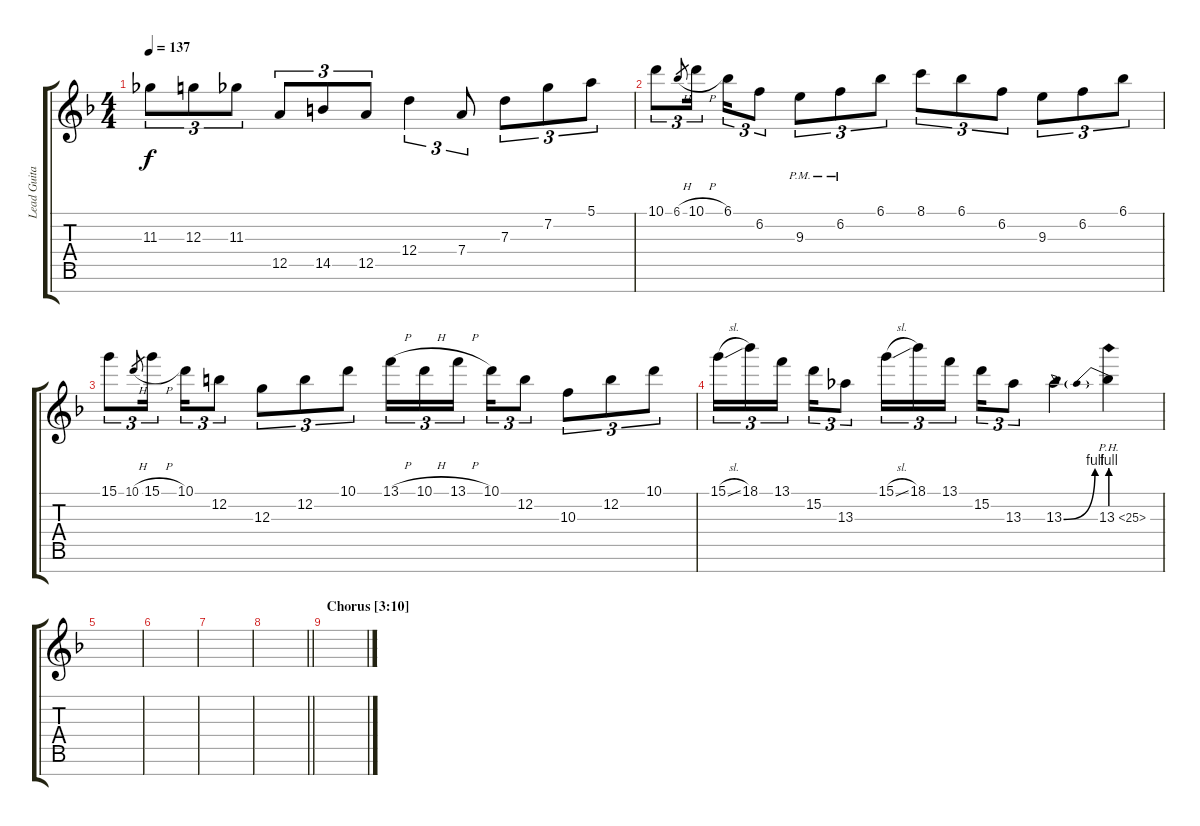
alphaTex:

\track ("Lead Guitar" "Lead Guita") {instrument distortionguitar}
\staff {score tabs}
\tuning (E4 B3 G3 D3 A2 E2 B1) {hide}
\ts (4 4)
\tempo 137
\clef g2
\ks dminor
11.3.8{tu (3 2) dy f} 12.3.8{tu (3 2)} 11.3.8{tu (3 2)} 12.5.8{tu (3 2)} 14.5.8{tu (3 2)} 12.5.8{tu (3 2)} 12.4.4{tu (3 2)} 7.4.8{tu (3 2)} 7.3.8{tu (3 2)} 7.2.8{tu (3 2)} 5.1.8{tu (3 2)} |
10.1.8{tu (3 2)} 6.1{h}.8{gr} 10.1{h}.16{tu (3 2) beam splitsecondary} 6.1.16{tu (3 2)} 6.2.8{tu (3 2)} 9.3{pm}.8{tu (3 2)} 6.2{pm}.8{tu (3 2)} 6.1.8{tu (3 2)} 8.1.8{tu (3 2)} 6.1.8{tu (3 2)} 6.2.8{tu (3 2)} 9.3.8{tu (3 2)} 6.2.8{tu (3 2)} 6.1.8{tu (3 2)} |
15.1.8{tu (3 2)} 10.1{h}.8{gr} 15.1{h}.16{tu (3 2) beam splitsecondary} 10.1.16{tu (3 2)} 12.2.8{tu (3 2)} 12.3.8{tu (3 2)} 12.2.8{tu (3 2)} 10.1.8{tu (3 2)} 13.1{h}.16{tu (3 2)} 10.1{h}.16{tu (3 2)} 13.1{h}.16{tu (3 2) beam splitsecondary} 10.1.16{tu (3 2)} 12.2.8{tu (3 2)} 10.3.8{tu (3 2)} 12.2.8{tu (3 2)} 10.1.8{tu (3 2)} |
15.1{sl}.16{tu (3 2)} 18.1.16{tu (3 2)} 13.1.16{tu (3 2) beam splitsecondary} 15.2.16{tu (3 2)} 13.3.8{tu (3 2)} 15.1{sl}.16{tu (3 2)} 18.1.16{tu (3 2)} 13.1.16{tu (3 2) beam splitsecondary} 15.2.16{tu (3 2)} 13.3.8{tu (3 2)} 13.3{be (bend 0 0 60 4)}.4 13.3{be (prebend 0 4 60 4) ph 12}.4 |
|
|
|
\barLineRight lightlight
|
\section ("" "Chorus [3:10]")
